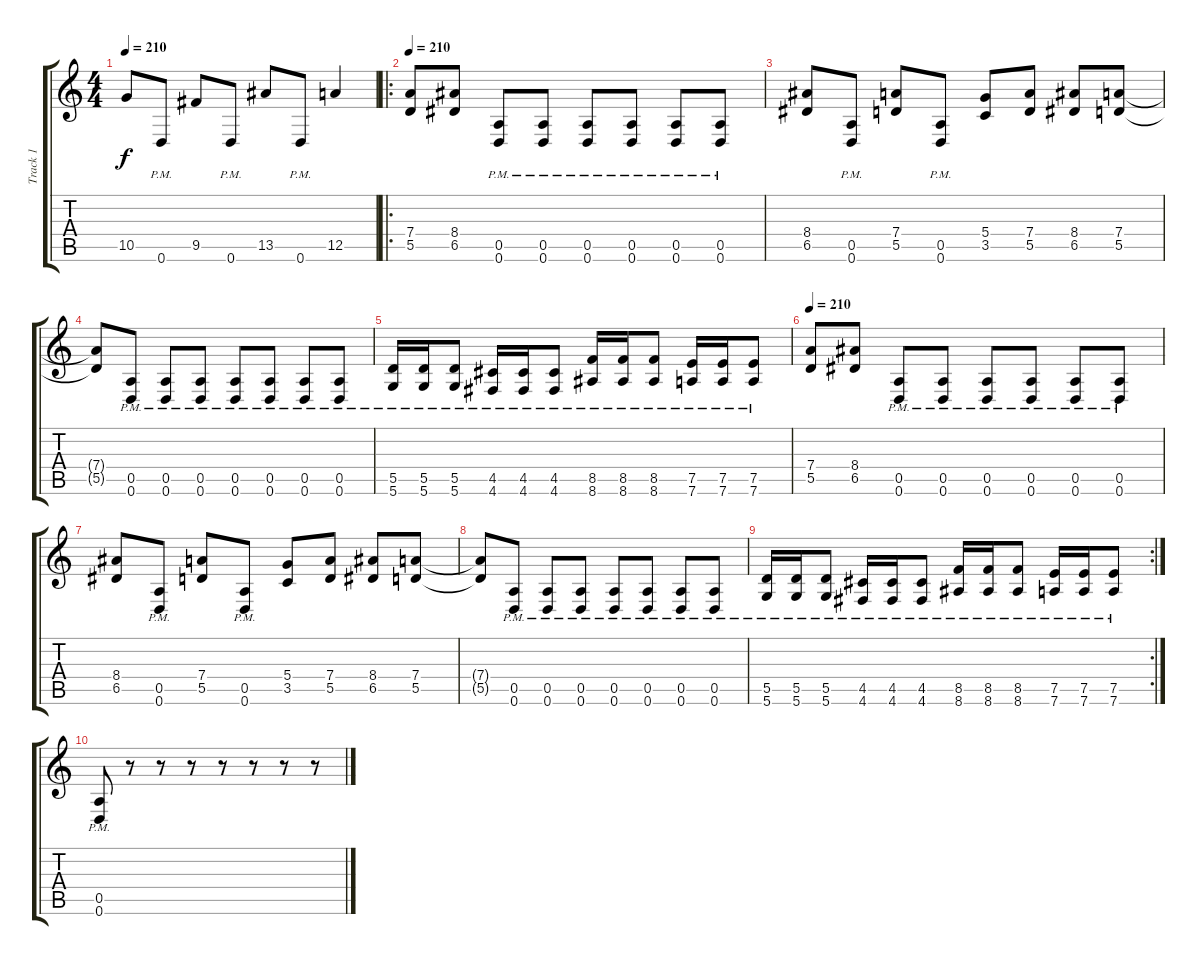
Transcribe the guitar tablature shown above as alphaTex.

\track ("Track 1" "Track 1") {instrument distortionguitar}
\staff {score tabs}
\tuning (E4 B3 G3 D3 A2 D2) {hide}
\ts (4 4)
\tempo 210
\clef g2
\ks c
10.5.8{dy f} 0.6{pm}.8 9.5.8 0.6{pm}.8 13.5.8 0.6{pm}.8 12.5.4 |
\ro
\tempo 210
(7.4 5.5).8 (8.4 6.5).8 (0.5{pm} 0.6{pm}).8 (0.5{pm} 0.6{pm}).8 (0.5{pm} 0.6{pm}).8 (0.5{pm} 0.6{pm}).8 (0.5{pm} 0.6{pm}).8 (0.5{pm} 0.6{pm}).8 |
(8.4 6.5).8 (0.5{pm} 0.6{pm}).8 (7.4 5.5).8 (0.5{pm} 0.6{pm}).8 (5.4 3.5).8 (7.4 5.5).8 (8.4 6.5).8 (7.4 5.5).8 |
(7.4{t} 5.5{t}).8 (0.5{pm} 0.6{pm}).8 (0.5{pm} 0.6{pm}).8 (0.5{pm} 0.6{pm}).8 (0.5{pm} 0.6{pm}).8 (0.5{pm} 0.6{pm}).8 (0.5{pm} 0.6{pm}).8 (0.5{pm} 0.6{pm}).8 |
(5.5 5.6{pm}).16 (5.5{pm} 5.6{pm}).16 (5.5{pm} 5.6{pm}).8 (4.5{pm} 4.6{pm}).16 (4.5{pm} 4.6{pm}).16 (4.5{pm} 4.6{pm}).8 (8.5{pm} 8.6{pm}).16 (8.5{pm} 8.6{pm}).16 (8.5{pm} 8.6{pm}).8 (7.5{pm} 7.6{pm}).16 (7.5{pm} 7.6{pm}).16 (7.5{pm} 7.6{pm}).8 |
\tempo 210
(7.4 5.5).8 (8.4 6.5).8 (0.5{pm} 0.6{pm}).8 (0.5{pm} 0.6{pm}).8 (0.5{pm} 0.6{pm}).8 (0.5{pm} 0.6{pm}).8 (0.5{pm} 0.6{pm}).8 (0.5{pm} 0.6{pm}).8 |
(8.4 6.5).8 (0.5{pm} 0.6{pm}).8 (7.4 5.5).8 (0.5{pm} 0.6{pm}).8 (5.4 3.5).8 (7.4 5.5).8 (8.4 6.5).8 (7.4 5.5).8 |
(7.4{t} 5.5{t}).8 (0.5{pm} 0.6{pm}).8 (0.5{pm} 0.6{pm}).8 (0.5{pm} 0.6{pm}).8 (0.5{pm} 0.6{pm}).8 (0.5{pm} 0.6{pm}).8 (0.5{pm} 0.6{pm}).8 (0.5{pm} 0.6{pm}).8 |
\rc 2
(5.5 5.6{pm}).16 (5.5{pm} 5.6{pm}).16 (5.5{pm} 5.6{pm}).8 (4.5{pm} 4.6{pm}).16 (4.5{pm} 4.6{pm}).16 (4.5{pm} 4.6{pm}).8 (8.5{pm} 8.6{pm}).16 (8.5{pm} 8.6{pm}).16 (8.5{pm} 8.6{pm}).8 (7.5{pm} 7.6{pm}).16 (7.5{pm} 7.6{pm}).16 (7.5{pm} 7.6{pm}).8 |
(0.5{pm} 0.6{pm}).8 r.8 r.8 r.8 r.8 r.8 r.8 r.8
